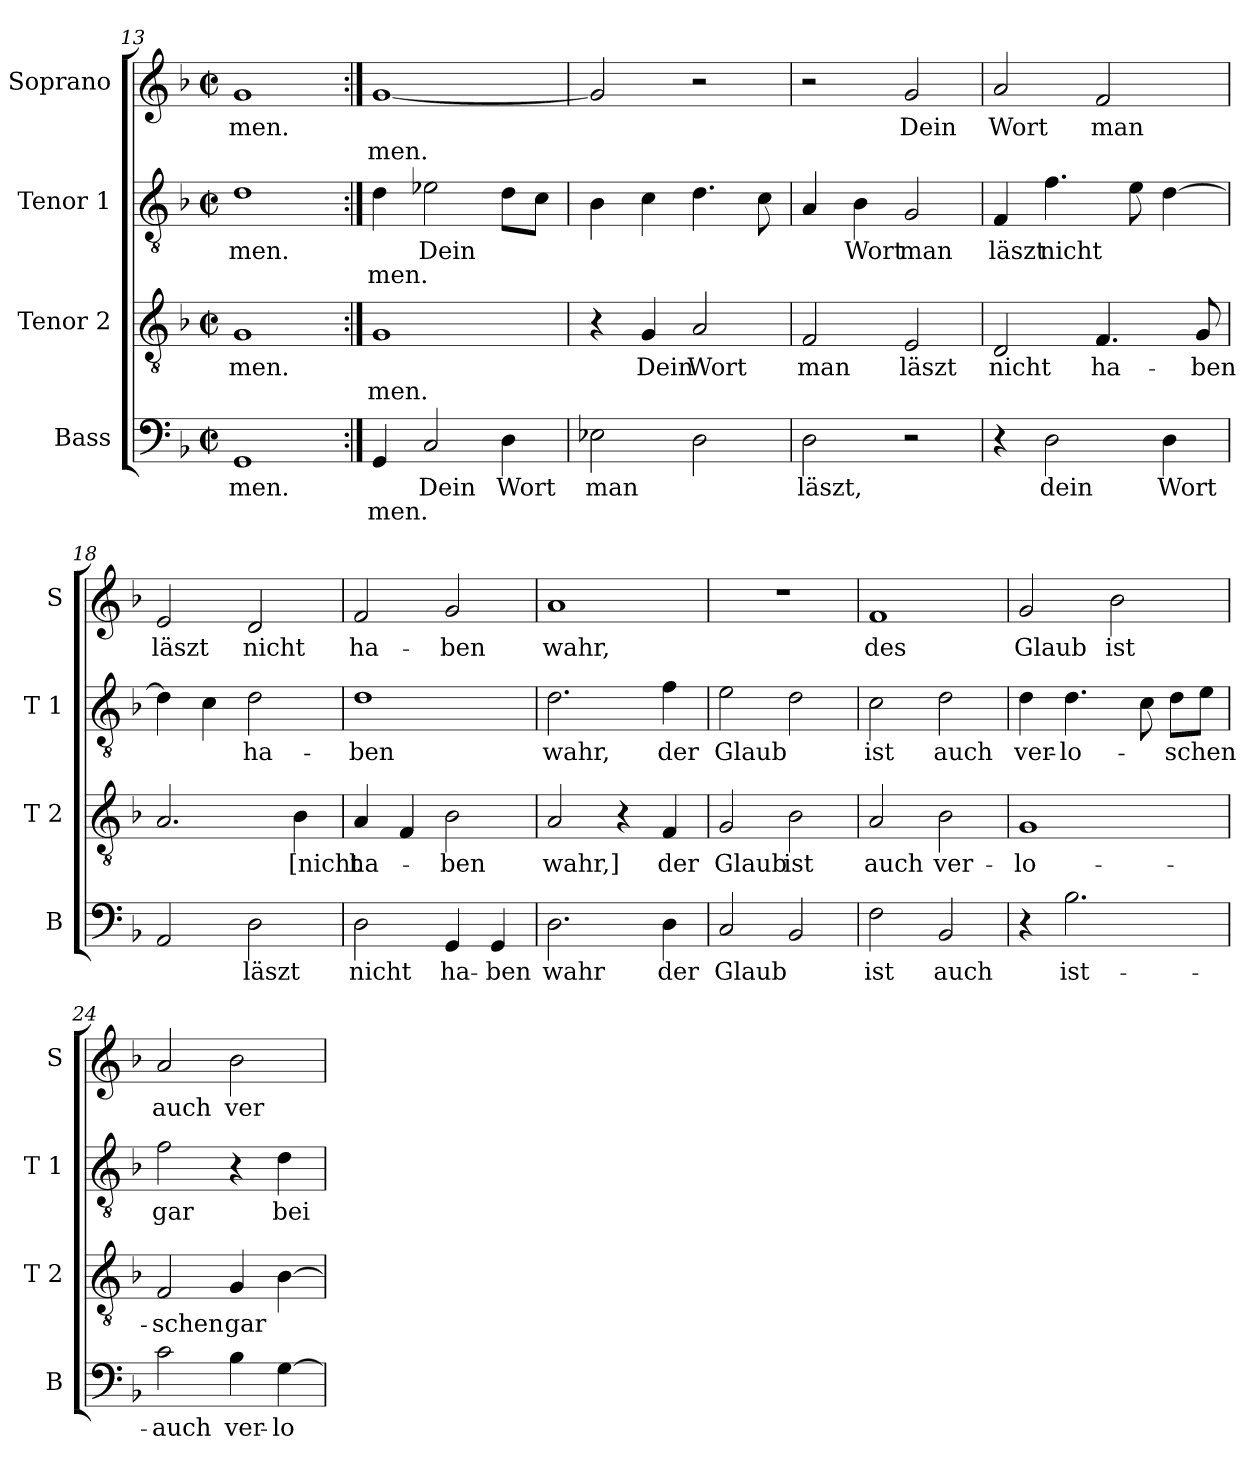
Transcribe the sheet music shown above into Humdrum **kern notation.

**kern	**text	**text	**kern	**text	**text	**kern	**text	**text	**kern	**text	**text
*part4	*part4	*part4	*part3	*part3	*part3	*part2	*part2	*part2	*part1	*part1	*part1
*staff4	*staff4	*staff4	*staff3	*staff3	*staff3	*staff2	*staff2	*staff2	*staff1	*staff1	*staff1
*I"Bass	*	*	*I"Tenor 2	*	*	*I"Tenor 1	*	*	*I"Soprano	*	*
*I'B	*	*	*I'T 2	*	*	*I'T 1	*	*	*I'S	*	*
*clefF4	*	*	*clefGv2	*	*	*clefGv2	*	*	*clefG2	*	*
*k[b-]	*	*	*k[b-]	*	*	*k[b-]	*	*	*k[b-]	*	*
*F:	*	*	*F:	*	*	*F:	*	*	*F:	*	*
*M2/2	*	*	*M2/2	*	*	*M2/2	*	*	*M2/2	*	*
*met(c|)	*	*	*met(c|)	*	*	*met(c|)	*	*	*met(c|)	*	*
=13	=13	=13	=13	=13	=13	=13	=13	=13	=13	=13	=13
!	!LO:LY:b	!	!	!LO:LY:b	!	!	!LO:LY:b	!	!	!LO:LY:b	!
1GG	-men.	.	1G	-men.	.	1d	-men.	.	1g	-men.	.
!!LO:PB:g=z
=14:|!	=14:|!	=14:|!	=14:|!	=14:|!	=14:|!	=14:|!	=14:|!	=14:|!	=14:|!	=14:|!	=14:|!
!	!	!LO:LY:b	!	!	!LO:LY:b	!	!	!LO:LY:b	!	!	!LO:LY:b
4GG/	.	-men.	1G	.	-men.	4d\	.	-men.	[1g	.	-men.
!	!LO:LY:b	!	!	!	!	!	!LO:LY:b	!	!	!	!
2C/	Dein	.	.	.	.	2e-X\	Dein	.	.	.	.
!	!LO:LY:b	!	!	!	!	!	!	!	!	!	!
4D\	Wort	.	.	.	.	8d\L	.	.	.	.	.
.	.	.	.	.	.	8c\J	.	.	.	.	.
=15	=15	=15	=15	=15	=15	=15	=15	=15	=15	=15	=15
!	!LO:LY:b	!	!	!	!	!	!	!	!	!	!
2E-X\	man	.	4r	.	.	4B-\	.	.	2g/]	.	.
!	!	!	!	!LO:LY:b	!	!	!	!	!	!	!
.	.	.	4G/	Dein	.	4c\	.	.	.	.	.
!	!	!	!	!LO:LY:b	!	!	!	!	!	!	!
2D\	.	.	2A/	Wort	.	4.d\	.	.	2r	.	.
.	.	.	.	.	.	8c\	.	.	.	.	.
=16	=16	=16	=16	=16	=16	=16	=16	=16	=16	=16	=16
!	!LO:LY:b	!	!	!LO:LY:b	!	!	!	!	!	!	!
2D\	läszt,	.	2F/	man	.	4A/	.	.	2r	.	.
!	!	!	!	!	!	!	!LO:LY:b	!	!	!	!
.	.	.	.	.	.	4B-\	Wort	.	.	.	.
!	!	!	!	!LO:LY:b	!	!	!LO:LY:b	!	!	!LO:LY:b	!
2r	.	.	2E/	läszt	.	2G/	man	.	2g/	Dein	.
=17	=17	=17	=17	=17	=17	=17	=17	=17	=17	=17	=17
!	!	!	!	!LO:LY:b	!	!	!LO:LY:b	!	!	!LO:LY:b	!
4r	.	.	2D/	nicht	.	4F/	läszt	.	2a/	Wort	.
!	!LO:LY:b	!	!	!	!	!	!LO:LY:b	!	!	!	!
2D\	dein	.	.	.	.	4.f\	nicht	.	.	.	.
!	!	!	!	!LO:LY:b	!	!	!	!	!	!LO:LY:b	!
.	.	.	4.F/	ha-	.	.	.	.	2f/	man	.
.	.	.	.	.	.	8e\	.	.	.	.	.
!	!LO:LY:b	!	!	!	!	!	!	!	!	!	!
4D\	Wort	.	.	.	.	[4d\	.	.	.	.	.
!	!	!	!	!LO:LY:b	!	!	!	!	!	!	!
.	.	.	8G/	-ben	.	.	.	.	.	.	.
=18	=18	=18	=18	=18	=18	=18	=18	=18	=18	=18	=18
!	!	!	!	!	!	!	!	!	!	!LO:LY:b	!
2AA/	.	.	2.A/	.	.	4d\]	.	.	2e/	läszt	.
.	.	.	.	.	.	4c\	.	.	.	.	.
!	!LO:LY:b	!	!	!	!	!	!LO:LY:b	!	!	!LO:LY:b	!
2D\	läszt	.	.	.	.	2d\	ha-	.	2d/	nicht	.
!	!	!	!	!LO:LY:b	!	!	!	!	!	!	!
.	.	.	4B-\	[nicht	.	.	.	.	.	.	.
!!LO:LB:g=z
=19	=19	=19	=19	=19	=19	=19	=19	=19	=19	=19	=19
!	!LO:LY:b	!	!	!LO:LY:b	!	!	!LO:LY:b	!	!	!LO:LY:b	!
2D\	nicht	.	4A/	ha-	.	1d	-ben	.	2f/	ha-	.
.	.	.	4F/	.	.	.	.	.	.	.	.
!	!LO:LY:b	!	!	!LO:LY:b	!	!	!	!	!	!LO:LY:b	!
4GG/	ha-	.	2B-\	-ben	.	.	.	.	2g/	-ben	.
!	!LO:LY:b	!	!	!	!	!	!	!	!	!	!
4GG/	-ben	.	.	.	.	.	.	.	.	.	.
=20	=20	=20	=20	=20	=20	=20	=20	=20	=20	=20	=20
!	!LO:LY:b	!	!	!LO:LY:b	!	!	!LO:LY:b	!	!	!LO:LY:b	!
2.D\	wahr	.	2A/	wahr,]	.	2.d\	wahr,	.	1a	wahr,	.
.	.	.	4r	.	.	.	.	.	.	.	.
!	!LO:LY:b	!	!	!LO:LY:b	!	!	!LO:LY:b	!	!	!	!
4D\	der	.	4F/	der	.	4f\	der	.	.	.	.
=21	=21	=21	=21	=21	=21	=21	=21	=21	=21	=21	=21
!	!LO:LY:b	!	!	!LO:LY:b	!	!	!LO:LY:b	!	!	!	!
2C/	Glaub	.	2G/	Glaub	.	2e\	Glaub	.	1r	.	.
!	!	!	!	!LO:LY:b	!	!	!	!	!	!	!
2BB-/	.	.	2B-\	ist	.	2d\	.	.	.	.	.
=22	=22	=22	=22	=22	=22	=22	=22	=22	=22	=22	=22
!	!LO:LY:b	!	!	!LO:LY:b	!	!	!LO:LY:b	!	!	!LO:LY:b	!
2F\	ist	.	2A/	auch	.	2c\	ist	.	1f	des	.
!	!LO:LY:b	!	!	!LO:LY:b	!	!	!LO:LY:b	!	!	!	!
2BB-/	auch	.	2B-\	ver-	.	2d\	auch	.	.	.	.
=23	=23	=23	=23	=23	=23	=23	=23	=23	=23	=23	=23
!	!	!	!	!LO:LY:b	!	!	!LO:LY:b	!	!	!LO:LY:b	!
4r	.	.	1G	-lo-	.	4d\	ver-	.	2g/	Glaub	.
!	!LO:LY:b	!	!	!	!	!	!LO:LY:b	!	!	!	!
2.B-\	ist-	.	.	.	.	4.d\	-lo-	.	.	.	.
!	!	!	!	!	!	!	!	!	!	!LO:LY:b	!
.	.	.	.	.	.	.	.	.	2b-\	ist	.
.	.	.	.	.	.	8c\	.	.	.	.	.
!	!	!	!	!	!	!	!LO:LY:b	!	!	!	!
.	.	.	.	.	.	8d\L	-schen	.	.	.	.
.	.	.	.	.	.	8e\J	.	.	.	.	.
!!LO:LB:g=z
=24	=24	=24	=24	=24	=24	=24	=24	=24	=24	=24	=24
!	!LO:LY:b	!	!	!LO:LY:b	!	!	!LO:LY:b	!	!	!LO:LY:b	!
2c\	-auch	.	2F/	-schen	.	2f\	gar	.	2a/	auch	.
!	!LO:LY:b	!	!	!LO:LY:b	!	!	!	!	!	!LO:LY:b	!
4B-\	ver-	.	4G/	gar	.	4r	.	.	2b-\	ver-	.
!	!LO:LY:b	!	!	!	!	!	!LO:LY:b	!	!	!	!
[4G\	-lo-	.	[4B-\	.	.	4d\	bei	.	.	.	.
=	=	=	=	=	=	=	=	=	=	=	=
*-	*-	*-	*-	*-	*-	*-	*-	*-	*-	*-	*-
